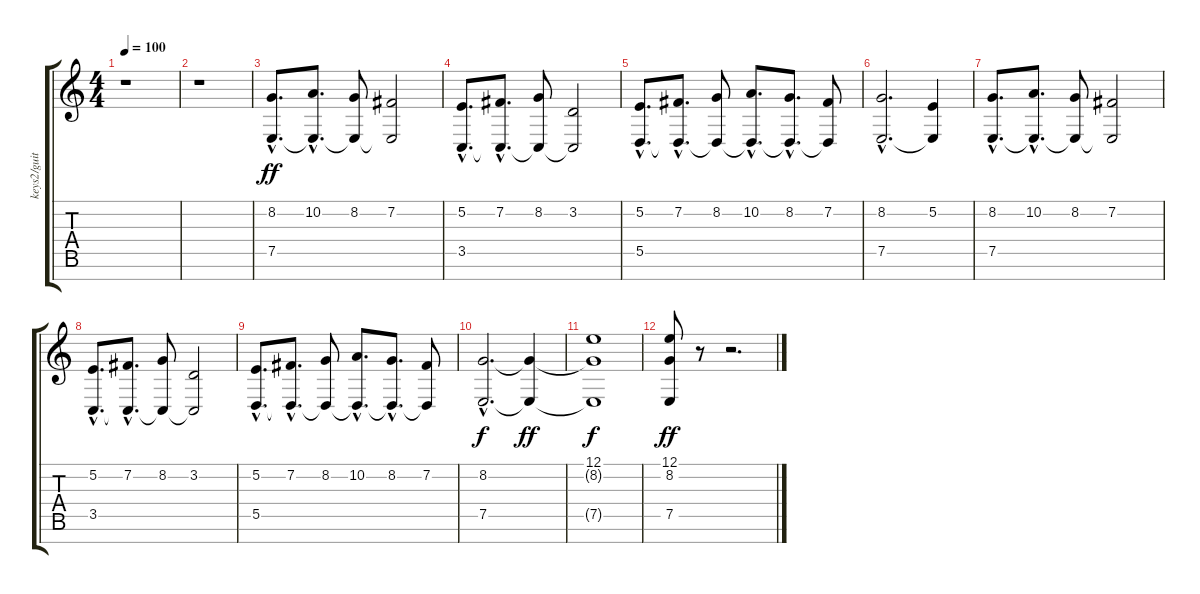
\track ("keys2/guit3" "keys2/guit") {instrument synthstrings1}
\staff {score tabs}
\tuning (E4 B3 G3 D3 A2 E2 B1) {hide}
\ts (4 4)
\tempo 100
\clef g2
\ks c
r.1{dy f} |
r.1 |
(8.2{hac} 7.5{hac}).8{d dy ff instrument synthstrings1} (10.2{hac} 7.5{hac t}).8{d} (8.2 7.5{t}).8 (7.2 7.5{t}).2 |
(5.2{hac} 3.5{hac}).8{d} (7.2{hac} 3.5{hac t}).8{d} (8.2 3.5{t}).8 (3.2 3.5{t}).2 |
(5.2{hac} 5.5{hac}).8{d} (7.2{hac} 5.5{hac t}).8{d} (8.2 5.5{t}).8 (10.2{hac} 5.5{hac t}).8{d} (8.2{hac} 5.5{hac t}).8{d} (7.2 5.5{t}).8 |
(8.2{hac} 7.5{hac}).2{d} (5.2 7.5{t}).4 |
(8.2{hac} 7.5{hac}).8{d} (10.2{hac} 7.5{hac t}).8{d} (8.2 7.5{t}).8 (7.2 7.5{t}).2 |
(5.2{hac} 3.5{hac}).8{d} (7.2{hac} 3.5{hac t}).8{d} (8.2 3.5{t}).8 (3.2 3.5{t}).2 |
(5.2{hac} 5.5{hac}).8{d} (7.2{hac} 5.5{hac t}).8{d} (8.2 5.5{t}).8 (10.2{hac} 5.5{hac t}).8{d} (8.2{hac} 5.5{hac t}).8{d} (7.2 5.5{t}).8 |
(8.2{hac} 7.5{hac}).2{d dy f} (8.2{t} 7.5{t}).4{dy ff} |
(12.1 8.2{t} 7.5{t}).1{dy f} |
(12.1 8.2 7.5).8{dy ff instrument stringensemble1} r.8 r.2{d}
